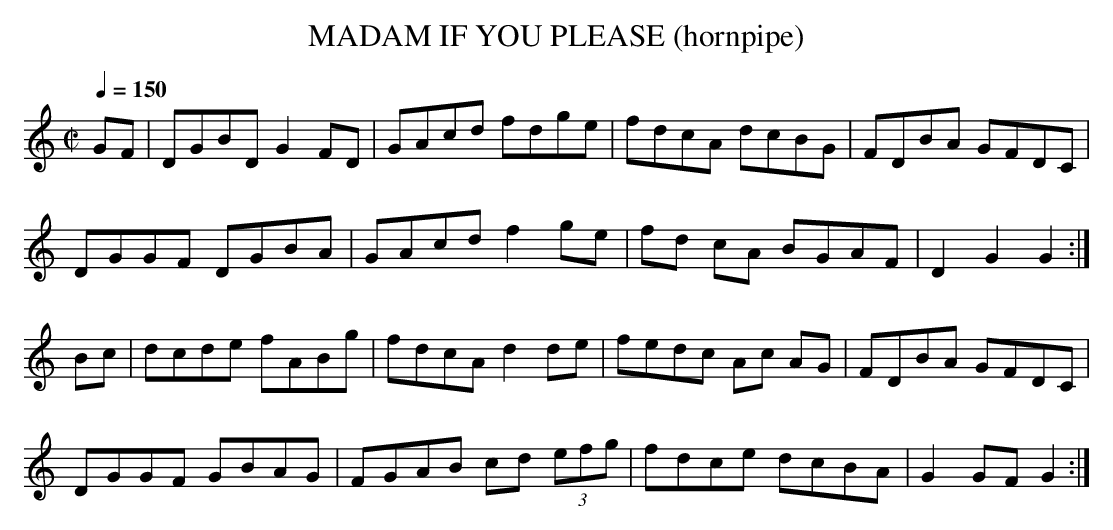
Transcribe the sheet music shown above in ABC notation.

X:1
T:MADAM IF YOU PLEASE (hornpipe)
Q:1/4=150
M:C|
L:1/8
K:Gmix
GF|DGBD G2FD|GAcd fdge|fdcA dcBG|FDBA GFDC|
DGGF DGBA|GAcd f2ge|fd cA BGAF|D2G2G2:|
Bc|dcde fABg|fdcA d2de|fedc Ac AG|FDBA GFDC|
DGGF GBAG|FGAB cd (3efg|fdce dcBA|G2GFG2:|
